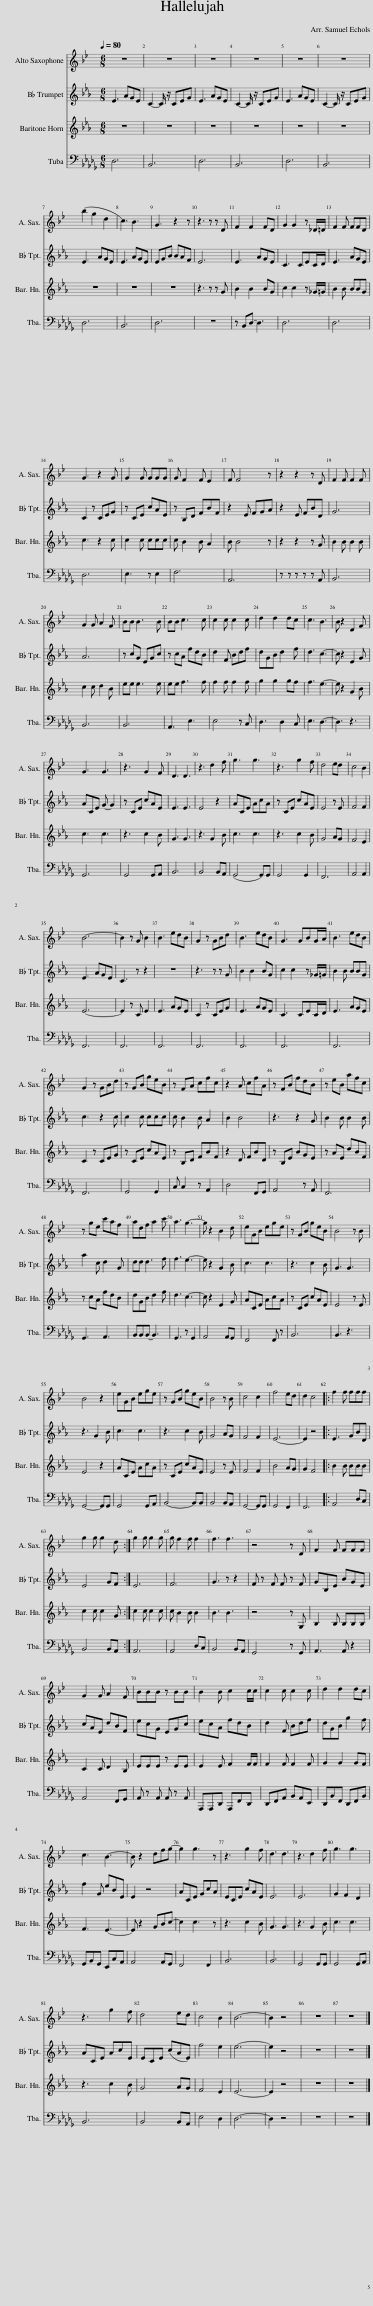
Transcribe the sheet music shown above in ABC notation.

X:1
%%score 1 2 3 4
L:1/8
Q:1/4=80
M:6/8
I:linebreak $
K:Db
V:1 treble transpose=-9
V:2 treble transpose=-2
V:3 treble transpose=-14
V:4 bass
V:1
[K:Bb] z6 | z6 | z6 | z6 | z6 | %5
 z6 |$ (b2 g2 d2 | c3) B3 | G3 z2 z | z3 z z D | %10
 F2 F2 FD | G2 G2 z _D/=D/ | F2 F FFD |$ G3 z2 G | G2 G GGG | %15
 G F2 F E2 | F F4 z | z2 z2 z D | F2 F F2 F |$ G2 G A2 F | %20
 BB B3 B | BB c3 c | c2 c c2 c | d2 d2 dc | c3 B3 | %25
 B z2 D2 F |$ G3 G3 | z3 G2 F | D3 D3 | z3 d2 f | %30
 g3 g3 | z3 g2 f | d4 ed | c4 B2 |$ B6- | %35
 B2 z G B2 | B3 edB | G2 z GBd | B3 edB | G3 GBG/A/ | %40
 B3 edB |$ G2 z GBd | z GB geB | z FA cfc | z2 A cfA | %45
 z FB fdB | z eB afc |$ z ge c'af | adf a2 c' | a3 g3- | %50
 g z2 B2 d | eGB ege | z GB geB | B4 z B |$ B4 z2 | %55
 eGB ege | z GB geB | B4 z B | c4 c2 | f4 ed | %60
 d2 c4 |: f2 f fff |$ g2 g g2 d :| g2 g g2 g | g f2 f f2 | %65
 f3 f3 | z4 z D | F2 F FFF |$ G2 G A2 F | BBB z BB | %70
 B2 B c2 c/c/ | c2 c c2 c | d2 d2 dc |$ c3 B3- | B z2 dfg- | %75
 g2 g3 z | z3 g2 f | d3 d3 | z3 d2 f | g3 g3 |$ %80
 z3 g2 f | d4 ed | c4 B2 | B6- | B2 z4 | %85
 z6 | z6 |] %87
V:2
[K:Eb] E3 AGE | C2- C/ z/ CEG | E3 AGE | C2- C/ z/ CEG | E3 AGE | %5
 C2- C/ z/ CEG |$ E3 AGE | E3 AGE | EGB BAF | E6 | %10
 E3 AGE | C3 CEC/D/ | E3 AGE |$ C2 z CEG | z CE cAE | %15
 z B,D FBF | z2 E FGA | z2 E FBD | G6 |$ A6 | %20
 z cG EGc | z cA fdB | d2 F Bdf | dGB d2 f | d3 c3- | %25
 c z2 E2 G |$ ACE G- G2 | z CE cAE | E3 E3 | E4 z2 | %30
 ACE AcA | z CE cAE | E4 z E | F4 F2 |$ E3 AGE | %35
 C3 z z2 | z6 | z3 z z G | B2 B2 BG | c2 c2 z _G/=G/ | %40
 B2 B BBG |$ c3 z2 c | c2 c ccc | c B2 B A2 | B2 B4 | %45
 z3 z2 G | B2 B B2 B |$ a2 c d2 G | dd d3 f | f3 e3- | %50
 e z2 G2 B | c3 c3 | z3 c2 B | G3 G3 |$ z3 G2 B | %55
 c3 c3 | z3 c2 B | G4 AG | F4 F2 | E6- | %60
 E2 z4 |: E3 GBD |$ E4 GF :| E6 | F6 | %65
 G3 z z2 | F z F F z F | GB,E BGE |$ cAE dBF | ecG EGc | %70
 ecA fdB | d2 F Bdf | dGB g2 f |$ f2 G eBE | E2 z4 | %75
 ACE GcA | ECE cAE | E6 | E6 | G2 F2 D2 |$ %80
 ACE AcE | ECE (cAE) | f4 e2 | e6- | e2 z4 | %85
 z6 | z6 |] %87
V:3
[K:Eb] z6 | z6 | z6 | z6 | z6 | %5
 z6 |$ z6 | z6 | z6 | z3 z z G | %10
 B2 B2 BG | c2 c2 z _G/=G/ | B2 B BBG |$ c3 z2 c | c2 c ccc | %15
 c B2 B A2 | B B4 z | z2 z2 z G | B2 B B2 B |$ c2 c d2 B | %20
 ee e3 e | ee f3 f | f2 f f2 f | g2 g2 gf | f3 e3- | %25
 e z2 G2 B |$ c3 c3 | z3 c2 B | G3 G3 | z3 G2 B | %30
 c3 c3 | z3 c2 B | G4 AG | F4 E2 |$ E6- | %35
 E2 z C E2 | E3 AGE | C2 z CEG | E3 AGE | C3 CEC/D/ | %40
 E3 AGE |$ C2 z CEG | z CE cAE | z B,D FBF | z2 D FBD | %45
 z B,E BGE | z AE dBF |$ z cA fdB | dGB d2 f | d3 c3- | %50
 c z2 E2 G | ACE AcA | z CE cAE | E4 z E |$ E4 z2 | %55
 ACE AcA | z CE cAE | E4 z E | F4 F2 | B4 AG | %60
 G2 F4 |: B2 B BBB |$ c2 c c2 G :| c2 c c2 c | c B2 B B2 | %65
 B3 B3 | z4 z G, | B,2 B, B,B,B, |$ C2 C D2 B, | EEE z EE | %70
 E2 E F2 F/F/ | F2 F F2 F | G2 G2 GF |$ F3 E3- | E z2 GBc- | %75
 c2 c3 z | z3 c2 B | G3 G3 | z3 G2 B | c3 c3 |$ %80
 z3 c2 B | G4 AG | F4 E2 | E6- | E2 z4 | %85
 z6 | z6 |] %87
V:4
 D,6 | B,,6 | D,6 | B,,6 | D,6 | %5
 B,,6 |$ D,6 | B,,6 | D,6 | z6 | %10
 z B,,D,- D,3 | D,6 | D,6 |$ D,6 | E,3 z E,2 | %15
 F,6 | A,,6 | z z z z z A,, | B,,6 |$ B,,6 | %20
 B,,6 | A,,3 E,3 | E,4 z C, | D,3 D,2 C, | E,3 D,3- | %25
 D,3 z3 |$ G,,6 | G,,4 G,,A,, | B,,6 | B,,4 B,,A,, | %30
 (G,,4 G,,)G,, | G,,4 G,,2 | F,,6 | A,,4 A,,2 |$ F,,6 | %35
 F,,6 | F,,6 | F,,6 | F,,6 | F,,6 | %40
 F,,6 |$ F,,6 | G,,4 G,,2 | C, C,2 z A,,2 | D,4 F,,G,, | %45
 A,,4 z A,, | F,,6 |$ G,,3 A,,3 | B,,B,,B,,- B,,3 | G,,3 z G,,2 | %50
 A,,4 A,,G,, | F,,4 F,, z | B,,6 | B,,3 z3 |$ G,,4- G,,G,, | %55
 G,,4 G,,A,, | B,,4- B,,B,, | B,,4 B,,A,, | G,,4- G,,G,, | G,,4 F,,2 | %60
 F,,6 |: A,,4 D,C, |$ B,,4 B,,A,, :| A,,6 | A,,4 D,C, | %65
 B,,4 B,,A,, | G,,4 z G,, | A,,3 A,, z2 |$ A,,4 F,,G,, | A,, z A,, A,, z A,, | %70
 A,,,A,,,D,, A,,,F,,D,, | D,,F,,A,, B,,A,,E,, | D,,B,,F,, D,,F,,B,, |$ G,,B,,G,, E,,C,A,, | A,,4 A,,G,, | %75
 F,,4 F,,2 | B,,6 | B,,6 | G,,4 G,,G,, | G,,4 G,,A,, |$ %80
 B,,6 | B,,4 B,,A,, | E,4 D,2 | D,6- | D,2 z4 | %85
 z6 | z6 |] %87
